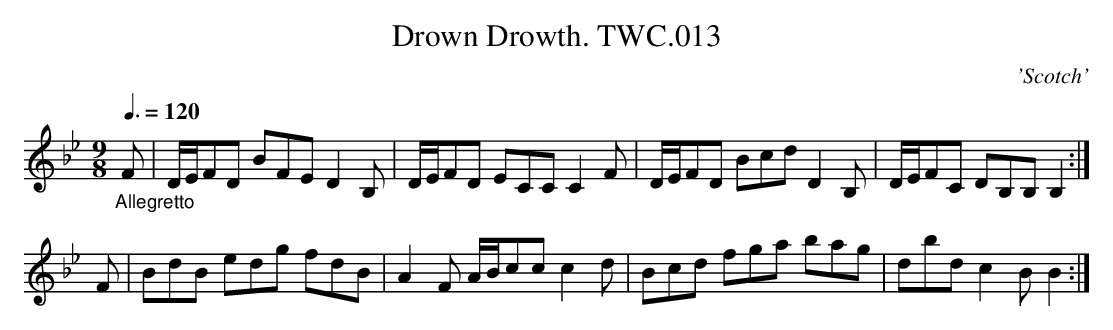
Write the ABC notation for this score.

X:1
T:Drown Drowth. TWC.013
M:9/8
L:1/8
Q:3/8=120
C:'Scotch'
K:Bb
"_Allegretto"
F|D/E/FD BFE D2B,|D/E/FD ECC C2F|D/E/FD Bcd D2B,|D/E/FC DB,B, B,2:|
F|BdB edg fdB|A2F A/B/cc c2d|Bcd fga bag|dbd c2B B2:|
